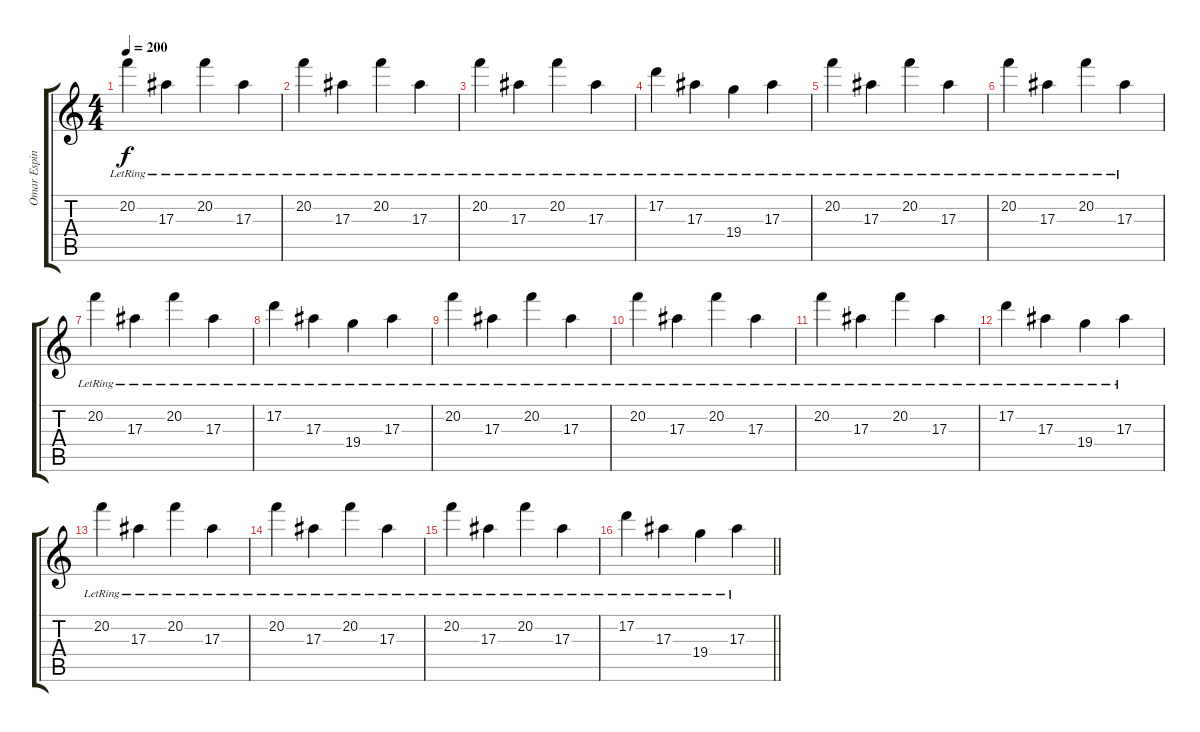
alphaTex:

\track ("Omar Espinoza" "Omar Espin") {instrument distortionguitar}
\staff {score tabs}
\tuning (D4 A3 F3 C3 G2 C2) {hide}
\ts (4 4)
\tempo 200
\clef g2
\ks c
20.2{lr}.4{dy f instrument electricguitarclean} 17.3{lr}.4 20.2{lr}.4 17.3{lr}.4 |
20.2{lr}.4 17.3{lr}.4 20.2{lr}.4 17.3{lr}.4 |
20.2{lr}.4 17.3{lr}.4 20.2{lr}.4 17.3{lr}.4 |
17.2{lr}.4 17.3{lr}.4 19.4{lr}.4 17.3{lr}.4 |
20.2{lr}.4 17.3{lr}.4 20.2{lr}.4 17.3{lr}.4 |
20.2{lr}.4 17.3{lr}.4 20.2{lr}.4 17.3{lr}.4 |
20.2{lr}.4 17.3{lr}.4 20.2{lr}.4 17.3{lr}.4 |
17.2{lr}.4 17.3{lr}.4 19.4{lr}.4 17.3{lr}.4 |
20.2{lr}.4 17.3{lr}.4 20.2{lr}.4 17.3{lr}.4 |
20.2{lr}.4 17.3{lr}.4 20.2{lr}.4 17.3{lr}.4 |
20.2{lr}.4 17.3{lr}.4 20.2{lr}.4 17.3{lr}.4 |
17.2{lr}.4 17.3{lr}.4 19.4{lr}.4 17.3{lr}.4 |
20.2{lr}.4 17.3{lr}.4 20.2{lr}.4 17.3{lr}.4 |
20.2{lr}.4 17.3{lr}.4 20.2{lr}.4 17.3{lr}.4 |
20.2{lr}.4 17.3{lr}.4 20.2{lr}.4 17.3{lr}.4 |
\barLineRight lightlight
17.2{lr}.4 17.3{lr}.4 19.4{lr}.4 17.3{lr}.4
